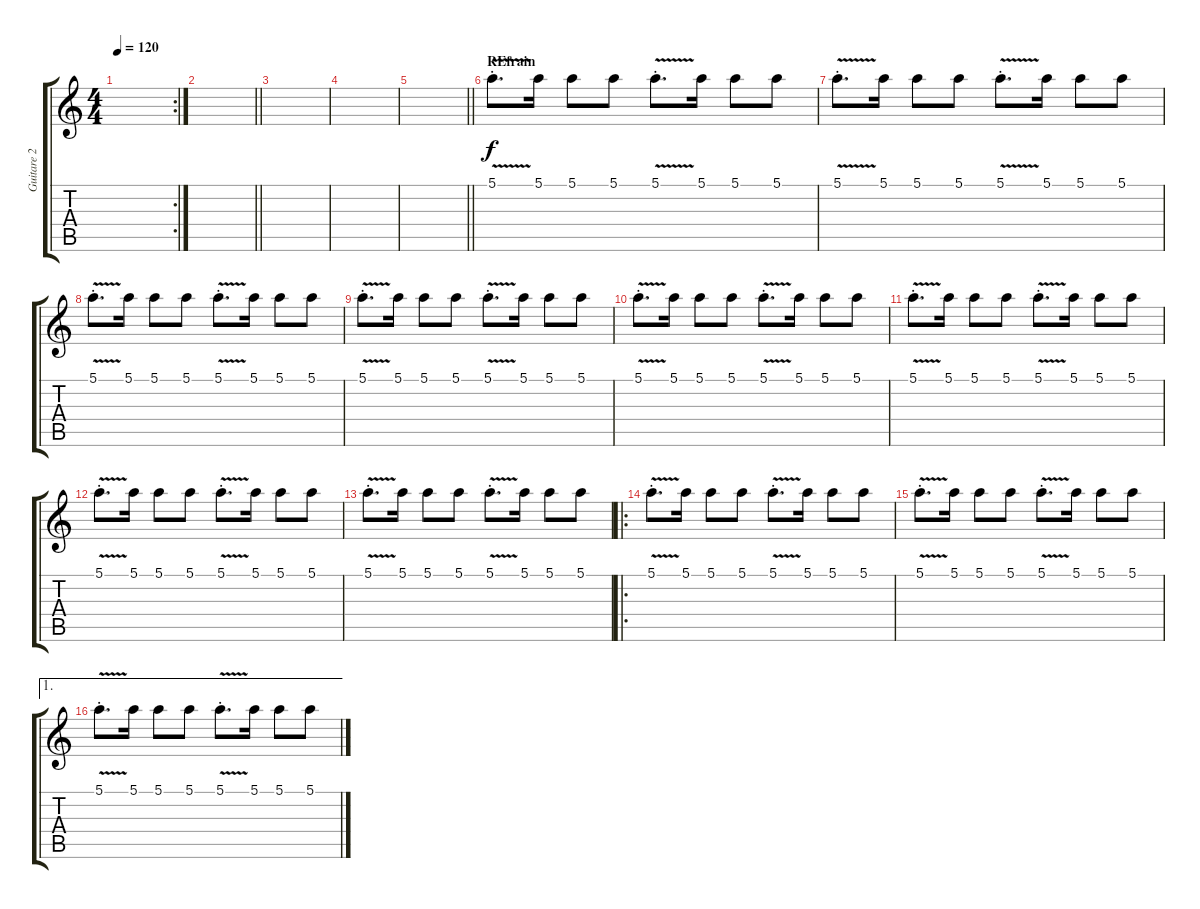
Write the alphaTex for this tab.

\track ("Guitare 2" "Guitare 2") {instrument overdrivenguitar}
\staff {score tabs}
\tuning (E4 B3 G3 D3 A2 E2) {hide}
\rc 2
\ts (4 4)
\tempo 120
\clef g2
\ks c
|
\barLineRight lightlight
|
|
|
\barLineRight lightlight
|
\section ("" "REfrain")
5.1{v st}.8{d} 5.1.16 5.1.8 5.1.8 5.1{v st}.8{d} 5.1.16 5.1.8 5.1.8 |
5.1{v st}.8{d} 5.1.16 5.1.8 5.1.8 5.1{v st}.8{d} 5.1.16 5.1.8 5.1.8 |
5.1{v st}.8{d} 5.1.16 5.1.8 5.1.8 5.1{v st}.8{d} 5.1.16 5.1.8 5.1.8 |
5.1{v st}.8{d} 5.1.16 5.1.8 5.1.8 5.1{v st}.8{d} 5.1.16 5.1.8 5.1.8 |
5.1{v st}.8{d} 5.1.16 5.1.8 5.1.8 5.1{v st}.8{d} 5.1.16 5.1.8 5.1.8 |
5.1{v st}.8{d} 5.1.16 5.1.8 5.1.8 5.1{v st}.8{d} 5.1.16 5.1.8 5.1.8 |
5.1{v st}.8{d} 5.1.16 5.1.8 5.1.8 5.1{v st}.8{d} 5.1.16 5.1.8 5.1.8 |
5.1{v st}.8{d} 5.1.16 5.1.8 5.1.8 5.1{v st}.8{d} 5.1.16 5.1.8 5.1.8 |
\ro
5.1{v st}.8{d} 5.1.16 5.1.8 5.1.8 5.1{v st}.8{d} 5.1.16 5.1.8 5.1.8 |
5.1{v st}.8{d} 5.1.16 5.1.8 5.1.8 5.1{v st}.8{d} 5.1.16 5.1.8 5.1.8 |
\ae 1
5.1{v st}.8{d} 5.1.16 5.1.8 5.1.8 5.1{v st}.8{d} 5.1.16 5.1.8 5.1.8
